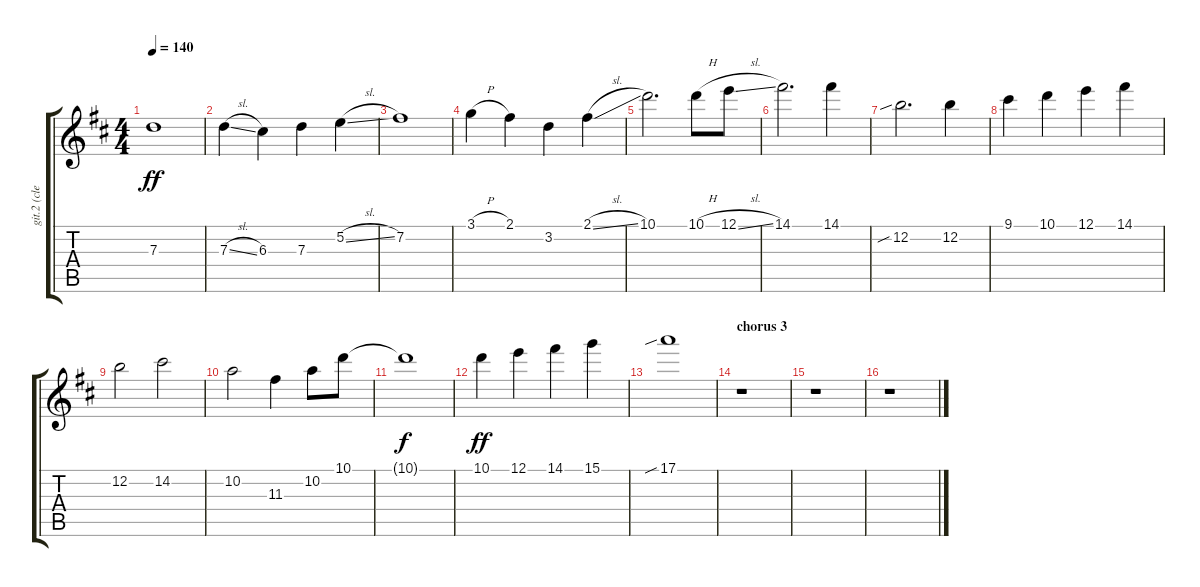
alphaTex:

\track ("git.2 (clean)" "git.2 (cle") {instrument electricguitarjazz}
\staff {score tabs}
\tuning (E4 B3 G3 D3 A2 E2) {hide}
\ts (4 4)
\tempo 140
\clef g2
\ks d
7.3.1{dy ff} |
7.3{sl}.4 6.3.4 7.3.4 5.2{sl}.4 |
7.2.1 |
3.1{h}.4 2.1.4 3.2.4 2.1{sl}.4 |
10.1.2{d} 10.1{h}.8 12.1{sl}.8 |
14.1.2{d} 14.1.4 |
12.2{sib}.2{d} 12.2.4 |
9.1.4 10.1.4 12.1.4 14.1.4 |
12.2.2 14.2.2 |
10.2.2 11.3.4 10.2.8 10.1.8 |
10.1{t}.1{dy f} |
10.1.4{dy ff} 12.1.4 14.1.4 15.1.4 |
17.1{sib}.1 |
\section ("" "chorus 3")
r.1 |
r.1 |
r.1
